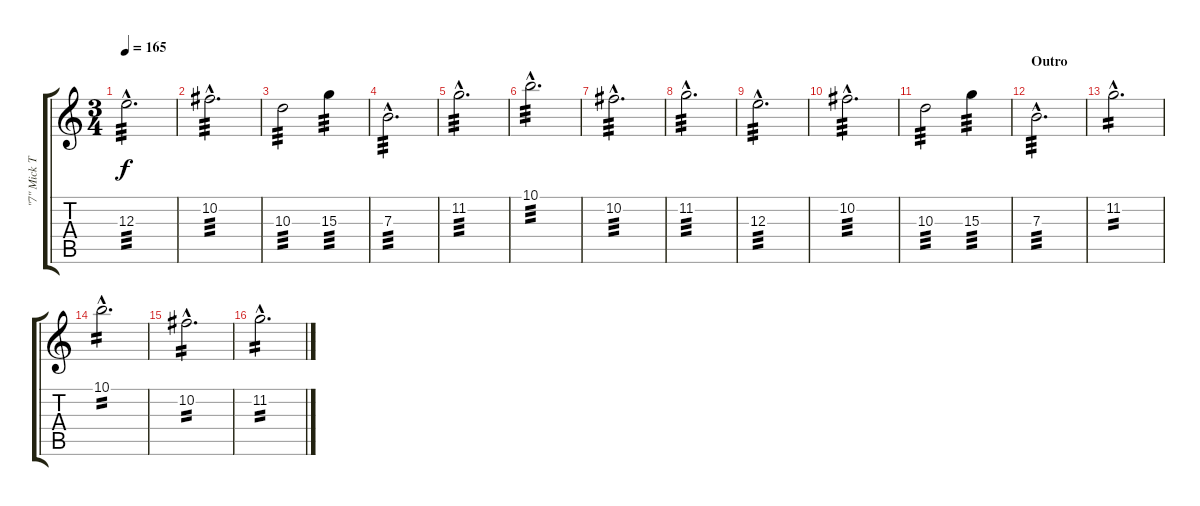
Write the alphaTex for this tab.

\track ("\"7\" Mick Thompson (Guitar 1)" "\"7\" Mick T") {instrument distortionguitar}
\staff {score tabs}
\tuning (Db4 Ab3 E3 B2 Gb2 B1) {hide}
\ts (3 4)
\tempo 165
\clef g2
\ks c
12.3{hac}.2{d tp 3 dy f} |
10.2{hac}.2{d tp 3} |
10.3.2{tp 3} 15.3.4{tp 3} |
7.3{hac}.2{d tp 3} |
11.2{hac}.2{d tp 3} |
10.1{hac}.2{d tp 3} |
10.2{hac}.2{d tp 3} |
11.2{hac}.2{d tp 3} |
12.3{hac}.2{d tp 3} |
10.2{hac}.2{d tp 3} |
10.3.2{tp 3} 15.3.4{tp 3} |
\section ("" "Outro")
7.3{hac}.2{d tp 3} |
11.2{hac}.2{d tp 2} |
10.1{hac}.2{d tp 2} |
10.2{hac}.2{d tp 2} |
11.2{hac}.2{d tp 2}
